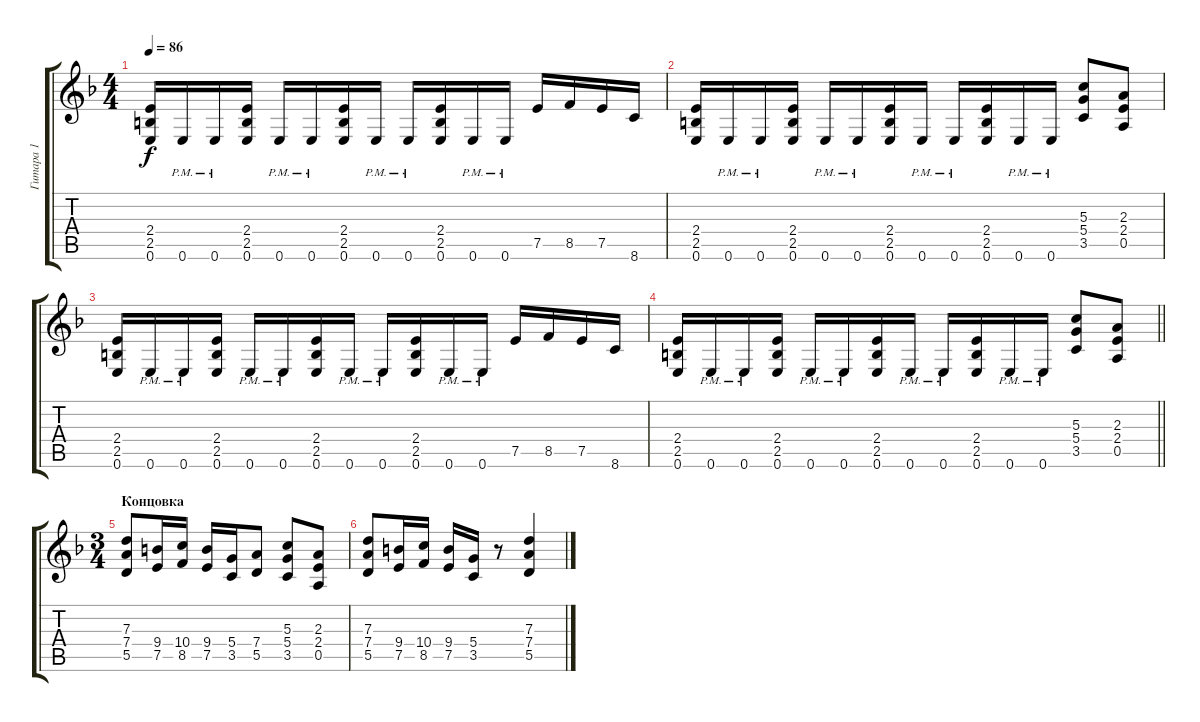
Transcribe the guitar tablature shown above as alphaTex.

\track ("Гитара 1" "Гитара 1") {instrument overdrivenguitar}
\staff {score tabs}
\tuning (E4 B3 G3 D3 A2 E2) {hide}
\ts (4 4)
\tempo 86
\clef g2
\ks f
(2.4 2.5 0.6).16{dy f} 0.6{pm}.16 0.6{pm}.16 (2.4 2.5 0.6).16 0.6{pm}.16 0.6{pm}.16 (2.4 2.5 0.6).16 0.6{pm}.16 0.6{pm}.16 (2.4 2.5 0.6).16 0.6{pm}.16 0.6{pm}.16 7.5.16 8.5.16 7.5.16 8.6.16 |
(2.4 2.5 0.6).16 0.6{pm}.16 0.6{pm}.16 (2.4 2.5 0.6).16 0.6{pm}.16 0.6{pm}.16 (2.4 2.5 0.6).16 0.6{pm}.16 0.6{pm}.16 (2.4 2.5 0.6).16 0.6{pm}.16 0.6{pm}.16 (5.3 5.4 3.5).8 (2.3 2.4 0.5).8 |
(2.4 2.5 0.6).16 0.6{pm}.16 0.6{pm}.16 (2.4 2.5 0.6).16 0.6{pm}.16 0.6{pm}.16 (2.4 2.5 0.6).16 0.6{pm}.16 0.6{pm}.16 (2.4 2.5 0.6).16 0.6{pm}.16 0.6{pm}.16 7.5.16 8.5.16 7.5.16 8.6.16 |
\barLineRight lightlight
(2.4 2.5 0.6).16 0.6{pm}.16 0.6{pm}.16 (2.4 2.5 0.6).16 0.6{pm}.16 0.6{pm}.16 (2.4 2.5 0.6).16 0.6{pm}.16 0.6{pm}.16 (2.4 2.5 0.6).16 0.6{pm}.16 0.6{pm}.16 (5.3 5.4 3.5).8 (2.3 2.4 0.5).8 |
\ts (3 4)
\section ("" "Концовка")
(7.3 7.4 5.5).8 (9.4 7.5).16 (10.4 8.5).16 (9.4 7.5).16 (5.4 3.5).16 (7.4 5.5).8 (5.3 5.4 3.5).8 (2.3 2.4 0.5).8 |
(7.3 7.4 5.5).8 (9.4 7.5).16 (10.4 8.5).16 (9.4 7.5).16 (5.4 3.5).16 r.8 (7.3 7.4 5.5).4
